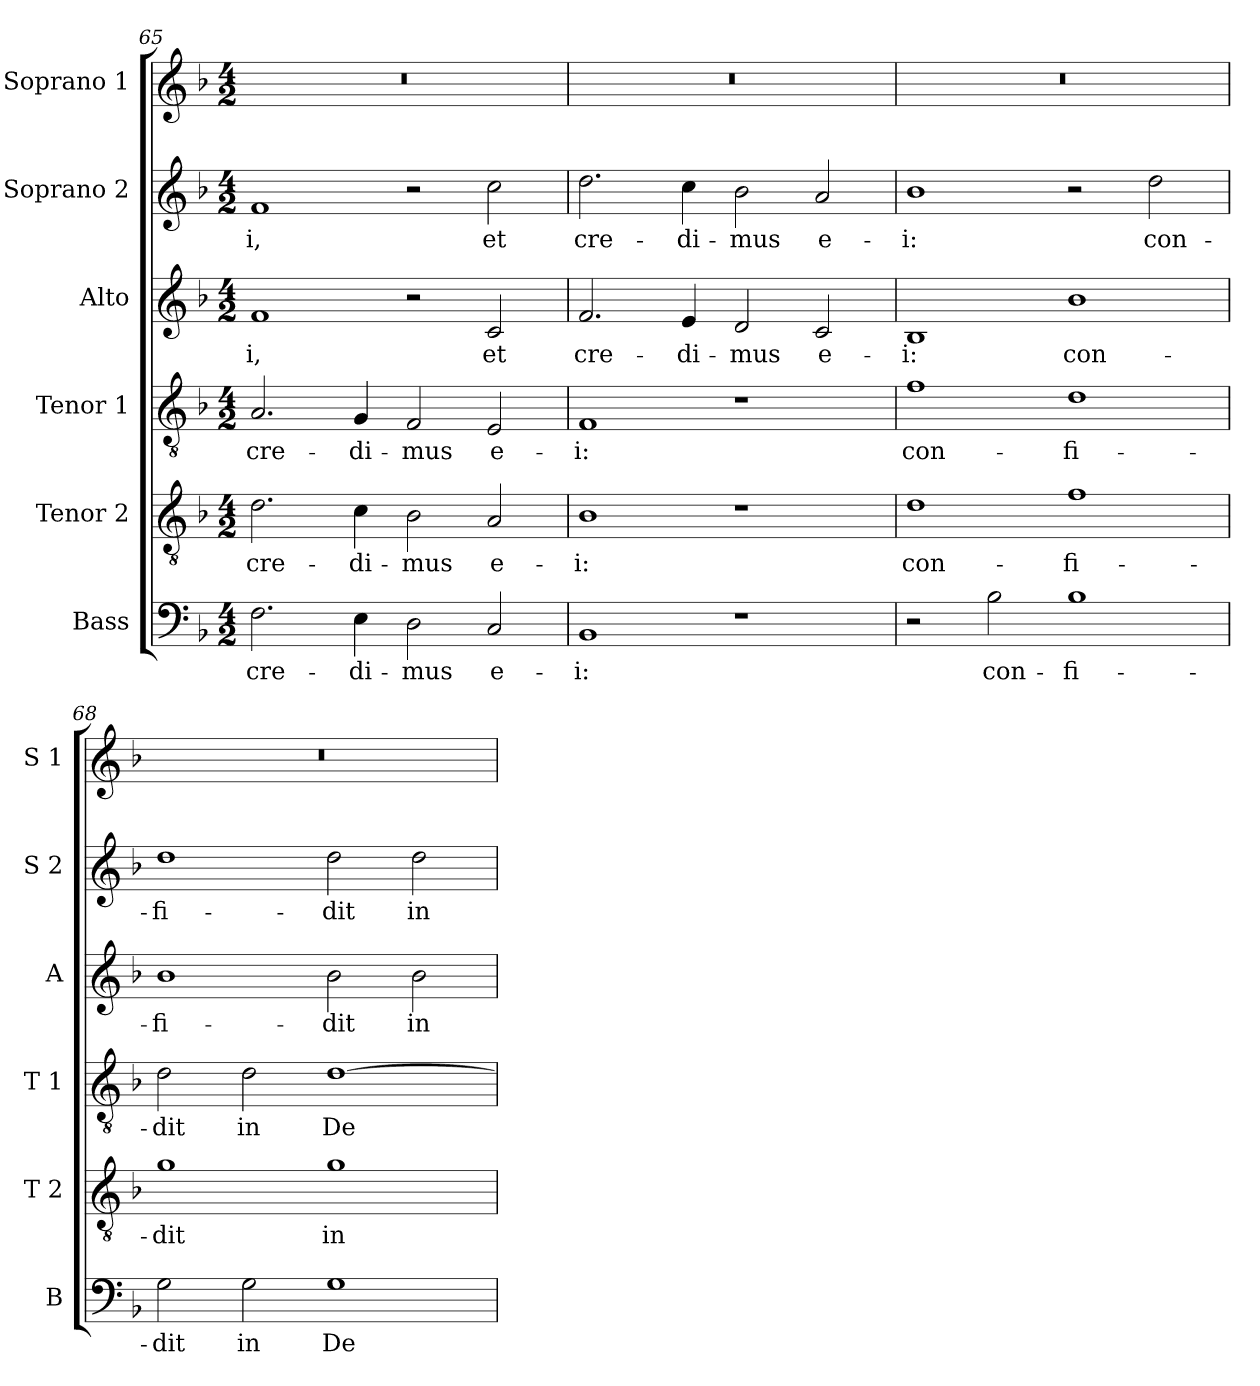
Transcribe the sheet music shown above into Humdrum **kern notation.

**kern	**text	**kern	**text	**kern	**text	**kern	**text	**kern	**text	**kern
*part6	*part6	*part5	*part5	*part4	*part4	*part3	*part3	*part2	*part2	*part1
*staff6	*staff6	*staff5	*staff5	*staff4	*staff4	*staff3	*staff3	*staff2	*staff2	*staff1
*I"Bass	*	*I"Tenor 2	*	*I"Tenor 1	*	*I"Alto	*	*I"Soprano 2	*	*I"Soprano 1
*I'B	*	*I'T 2	*	*I'T 1	*	*I'A	*	*I'S 2	*	*I'S 1
*clefF4	*	*clefGv2	*	*clefGv2	*	*clefG2	*	*clefG2	*	*clefG2
*k[b-]	*	*k[b-]	*	*k[b-]	*	*k[b-]	*	*k[b-]	*	*k[b-]
*F:	*	*F:	*	*F:	*	*F:	*	*F:	*	*F:
*M4/2	*	*M4/2	*	*M4/2	*	*M4/2	*	*M4/2	*	*M4/2
=65	=65	=65	=65	=65	=65	=65	=65	=65	=65	=65
!	!LO:LY:b	!	!	!	!	!	!	!	!	!
!	!	!	!LO:LY:b	!	!	!	!	!	!	!
!	!	!	!	!	!LO:LY:b	!	!	!	!	!
!	!	!	!	!	!	!	!LO:LY:b	!	!	!
!	!	!	!	!	!	!	!	!	!LO:LY:b	!
2.F\	cre-	2.d\	cre-	2.A/	cre-	1f	-i,	1f	-i,	0r
!	!LO:LY:b	!	!	!	!	!	!	!	!	!
!	!	!	!LO:LY:b	!	!	!	!	!	!	!
!	!	!	!	!	!LO:LY:b	!	!	!	!	!
4E\	-di-	4c\	-di-	4G/	-di-	.	.	.	.	.
!	!LO:LY:b	!	!	!	!	!	!	!	!	!
!	!	!	!LO:LY:b	!	!	!	!	!	!	!
!	!	!	!	!	!LO:LY:b	!	!	!	!	!
2D\	-mus	2B-\	-mus	2F/	-mus	2r	.	2r	.	.
!	!LO:LY:b	!	!	!	!	!	!	!	!	!
!	!	!	!LO:LY:b	!	!	!	!	!	!	!
!	!	!	!	!	!LO:LY:b	!	!	!	!	!
!	!	!	!	!	!	!	!LO:LY:b	!	!	!
!	!	!	!	!	!	!	!	!	!LO:LY:b	!
2C/	e-	2A/	e-	2E/	e-	2c/	et	2cc\	et	.
=66	=66	=66	=66	=66	=66	=66	=66	=66	=66	=66
!	!LO:LY:b	!	!	!	!	!	!	!	!	!
!	!	!	!LO:LY:b	!	!	!	!	!	!	!
!	!	!	!	!	!LO:LY:b	!	!	!	!	!
!	!	!	!	!	!	!	!LO:LY:b	!	!	!
!	!	!	!	!	!	!	!	!	!LO:LY:b	!
1BB-	-i:	1B-	-i:	1F	-i:	2.f/	cre-	2.dd\	cre-	0r
!	!	!	!	!	!	!	!LO:LY:b	!	!	!
!	!	!	!	!	!	!	!	!	!LO:LY:b	!
.	.	.	.	.	.	4e/	-di-	4cc\	-di-	.
!	!	!	!	!	!	!	!LO:LY:b	!	!	!
!	!	!	!	!	!	!	!	!	!LO:LY:b	!
1r	.	1r	.	1r	.	2d/	-mus	2b-\	-mus	.
!	!	!	!	!	!	!	!LO:LY:b	!	!	!
!	!	!	!	!	!	!	!	!	!LO:LY:b	!
.	.	.	.	.	.	2c/	e-	2a/	e-	.
!!LO:PB:g=z
=67	=67	=67	=67	=67	=67	=67	=67	=67	=67	=67
!	!	!	!LO:LY:b	!	!	!	!	!	!	!
!	!	!	!	!	!LO:LY:b	!	!	!	!	!
!	!	!	!	!	!	!	!LO:LY:b	!	!	!
!	!	!	!	!	!	!	!	!	!LO:LY:b	!
2r	.	1d	con-	1f	con-	1B-	-i:	1b-	-i:	0r
!	!LO:LY:b	!	!	!	!	!	!	!	!	!
2B-\	con-	.	.	.	.	.	.	.	.	.
!	!LO:LY:b	!	!	!	!	!	!	!	!	!
!	!	!	!LO:LY:b	!	!	!	!	!	!	!
!	!	!	!	!	!LO:LY:b	!	!	!	!	!
!	!	!	!	!	!	!	!LO:LY:b	!	!	!
1B-	-fi-	1f	-fi-	1d	-fi-	1b-	con-	2r	.	.
!	!	!	!	!	!	!	!	!	!LO:LY:b	!
.	.	.	.	.	.	.	.	2dd\	con-	.
=68	=68	=68	=68	=68	=68	=68	=68	=68	=68	=68
!	!LO:LY:b	!	!	!	!	!	!	!	!	!
!	!	!	!LO:LY:b	!	!	!	!	!	!	!
!	!	!	!	!	!LO:LY:b	!	!	!	!	!
!	!	!	!	!	!	!	!LO:LY:b	!	!	!
!	!	!	!	!	!	!	!	!	!LO:LY:b	!
2G\	-dit	1g	-dit	2d\	-dit	1b-	-fi-	1dd	-fi-	0r
!	!LO:LY:b	!	!	!	!	!	!	!	!	!
!	!	!	!	!	!LO:LY:b	!	!	!	!	!
2G\	in	.	.	2d\	in	.	.	.	.	.
!	!LO:LY:b	!	!	!	!	!	!	!	!	!
!	!	!	!LO:LY:b	!	!	!	!	!	!	!
!	!	!	!	!	!LO:LY:b	!	!	!	!	!
!	!	!	!	!	!	!	!LO:LY:b	!	!	!
!	!	!	!	!	!	!	!	!	!LO:LY:b	!
1G	De-	1g	in	[1d	De-	2b-\	-dit	2dd\	-dit	.
!	!	!	!	!	!	!	!LO:LY:b	!	!	!
!	!	!	!	!	!	!	!	!	!LO:LY:b	!
.	.	.	.	.	.	2b-\	in	2dd\	in	.
=	=	=	=	=	=	=	=	=	=	=
*-	*-	*-	*-	*-	*-	*-	*-	*-	*-	*-
